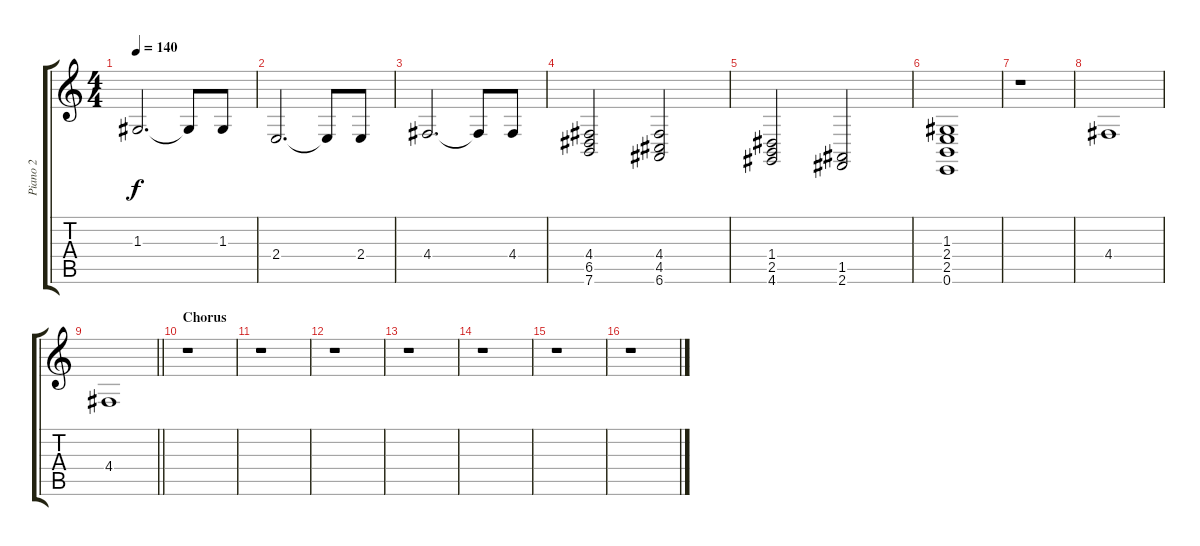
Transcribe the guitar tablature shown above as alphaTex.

\track ("Piano 2" "Piano 2") {instrument acousticgrandpiano}
\staff {score tabs}
\tuning (E4 B3 G3 D3 A2 E2) {hide}
\ts (4 4)
\tempo 140
\clef g2
\ks c
1.3.2{d dy f} 1.3{t}.8 1.3.8 |
2.4.2{d} 2.4{t}.8 2.4.8 |
4.4.2{d} 4.4{t}.8 4.4.8 |
(4.4 6.5 7.6).2 (4.4 4.5 6.6).2 |
(1.4 2.5 4.6).2 (1.5 2.6).2 |
(1.3 2.4 2.5 0.6).1 |
r.1 |
4.4.1 |
\barLineRight lightlight
4.4.1 |
\section ("" "Chorus")
r.1 |
r.1 |
r.1 |
r.1 |
r.1 |
r.1 |
r.1
